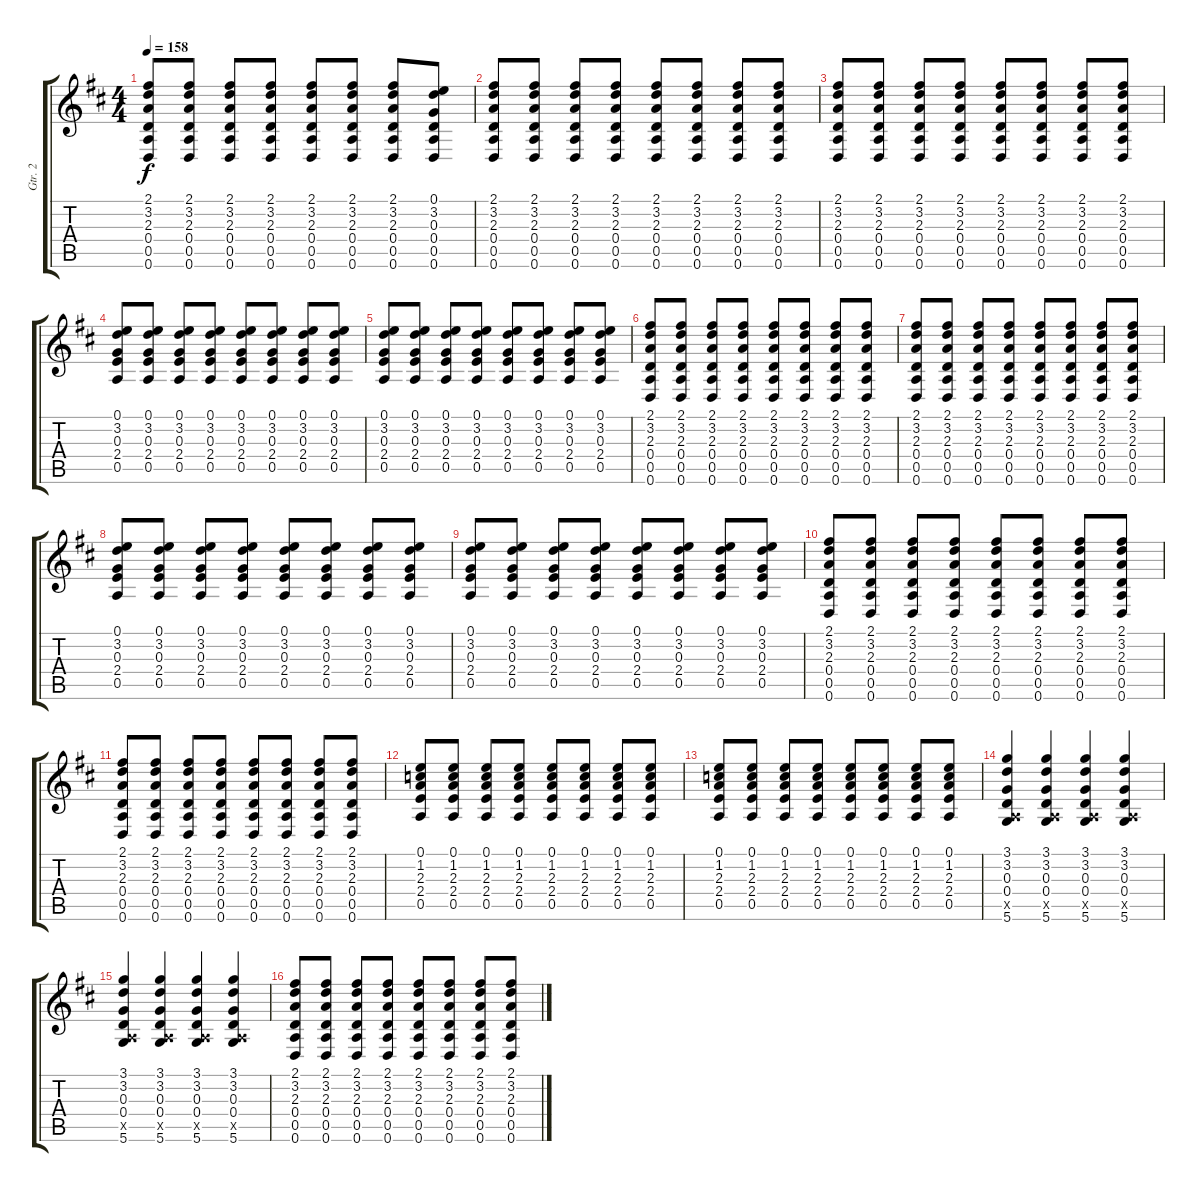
\track ("Gtr. 2" "Gtr. 2") {instrument distortionguitar}
\staff {score tabs}
\tuning (E4 B3 G3 D3 A2 D2) {hide}
\ts (4 4)
\tempo 158
\clef g2
\ks d
(2.1 3.2 2.3 0.4 0.5 0.6).8{dy f} (2.1 3.2 2.3 0.4 0.5 0.6).8 (2.1 3.2 2.3 0.4 0.5 0.6).8 (2.1 3.2 2.3 0.4 0.5 0.6).8 (2.1 3.2 2.3 0.4 0.5 0.6).8 (2.1 3.2 2.3 0.4 0.5 0.6).8 (2.1 3.2 2.3 0.4 0.5 0.6).8 (0.1 3.2 0.3 0.4 0.5 0.6).8 |
(2.1 3.2 2.3 0.4 0.5 0.6).8 (2.1 3.2 2.3 0.4 0.5 0.6).8 (2.1 3.2 2.3 0.4 0.5 0.6).8 (2.1 3.2 2.3 0.4 0.5 0.6).8 (2.1 3.2 2.3 0.4 0.5 0.6).8 (2.1 3.2 2.3 0.4 0.5 0.6).8 (2.1 3.2 2.3 0.4 0.5 0.6).8 (2.1 3.2 2.3 0.4 0.5 0.6).8 |
(2.1 3.2 2.3 0.4 0.5 0.6).8 (2.1 3.2 2.3 0.4 0.5 0.6).8 (2.1 3.2 2.3 0.4 0.5 0.6).8 (2.1 3.2 2.3 0.4 0.5 0.6).8 (2.1 3.2 2.3 0.4 0.5 0.6).8 (2.1 3.2 2.3 0.4 0.5 0.6).8 (2.1 3.2 2.3 0.4 0.5 0.6).8 (2.1 3.2 2.3 0.4 0.5 0.6).8 |
(0.1 3.2 0.3 2.4 0.5).8 (0.1 3.2 0.3 2.4 0.5).8 (0.1 3.2 0.3 2.4 0.5).8 (0.1 3.2 0.3 2.4 0.5).8 (0.1 3.2 0.3 2.4 0.5).8 (0.1 3.2 0.3 2.4 0.5).8 (0.1 3.2 0.3 2.4 0.5).8 (0.1 3.2 0.3 2.4 0.5).8 |
(0.1 3.2 0.3 2.4 0.5).8 (0.1 3.2 0.3 2.4 0.5).8 (0.1 3.2 0.3 2.4 0.5).8 (0.1 3.2 0.3 2.4 0.5).8 (0.1 3.2 0.3 2.4 0.5).8 (0.1 3.2 0.3 2.4 0.5).8 (0.1 3.2 0.3 2.4 0.5).8 (0.1 3.2 0.3 2.4 0.5).8 |
(2.1 3.2 2.3 0.4 0.5 0.6).8 (2.1 3.2 2.3 0.4 0.5 0.6).8 (2.1 3.2 2.3 0.4 0.5 0.6).8 (2.1 3.2 2.3 0.4 0.5 0.6).8 (2.1 3.2 2.3 0.4 0.5 0.6).8 (2.1 3.2 2.3 0.4 0.5 0.6).8 (2.1 3.2 2.3 0.4 0.5 0.6).8 (2.1 3.2 2.3 0.4 0.5 0.6).8 |
(2.1 3.2 2.3 0.4 0.5 0.6).8 (2.1 3.2 2.3 0.4 0.5 0.6).8 (2.1 3.2 2.3 0.4 0.5 0.6).8 (2.1 3.2 2.3 0.4 0.5 0.6).8 (2.1 3.2 2.3 0.4 0.5 0.6).8 (2.1 3.2 2.3 0.4 0.5 0.6).8 (2.1 3.2 2.3 0.4 0.5 0.6).8 (2.1 3.2 2.3 0.4 0.5 0.6).8 |
(0.1 3.2 0.3 2.4 0.5).8 (0.1 3.2 0.3 2.4 0.5).8 (0.1 3.2 0.3 2.4 0.5).8 (0.1 3.2 0.3 2.4 0.5).8 (0.1 3.2 0.3 2.4 0.5).8 (0.1 3.2 0.3 2.4 0.5).8 (0.1 3.2 0.3 2.4 0.5).8 (0.1 3.2 0.3 2.4 0.5).8 |
(0.1 3.2 0.3 2.4 0.5).8 (0.1 3.2 0.3 2.4 0.5).8 (0.1 3.2 0.3 2.4 0.5).8 (0.1 3.2 0.3 2.4 0.5).8 (0.1 3.2 0.3 2.4 0.5).8 (0.1 3.2 0.3 2.4 0.5).8 (0.1 3.2 0.3 2.4 0.5).8 (0.1 3.2 0.3 2.4 0.5).8 |
(2.1 3.2 2.3 0.4 0.5 0.6).8 (2.1 3.2 2.3 0.4 0.5 0.6).8 (2.1 3.2 2.3 0.4 0.5 0.6).8 (2.1 3.2 2.3 0.4 0.5 0.6).8 (2.1 3.2 2.3 0.4 0.5 0.6).8 (2.1 3.2 2.3 0.4 0.5 0.6).8 (2.1 3.2 2.3 0.4 0.5 0.6).8 (2.1 3.2 2.3 0.4 0.5 0.6).8 |
(2.1 3.2 2.3 0.4 0.5 0.6).8 (2.1 3.2 2.3 0.4 0.5 0.6).8 (2.1 3.2 2.3 0.4 0.5 0.6).8 (2.1 3.2 2.3 0.4 0.5 0.6).8 (2.1 3.2 2.3 0.4 0.5 0.6).8 (2.1 3.2 2.3 0.4 0.5 0.6).8 (2.1 3.2 2.3 0.4 0.5 0.6).8 (2.1 3.2 2.3 0.4 0.5 0.6).8 |
(0.1 1.2 2.3 2.4 0.5).8 (0.1 1.2 2.3 2.4 0.5).8 (0.1 1.2 2.3 2.4 0.5).8 (0.1 1.2 2.3 2.4 0.5).8 (0.1 1.2 2.3 2.4 0.5).8 (0.1 1.2 2.3 2.4 0.5).8 (0.1 1.2 2.3 2.4 0.5).8 (0.1 1.2 2.3 2.4 0.5).8 |
(0.1 1.2 2.3 2.4 0.5).8 (0.1 1.2 2.3 2.4 0.5).8 (0.1 1.2 2.3 2.4 0.5).8 (0.1 1.2 2.3 2.4 0.5).8 (0.1 1.2 2.3 2.4 0.5).8 (0.1 1.2 2.3 2.4 0.5).8 (0.1 1.2 2.3 2.4 0.5).8 (0.1 1.2 2.3 2.4 0.5).8 |
(3.1 3.2 0.3 0.4 0.5{x} 5.6).4 (3.1 3.2 0.3 0.4 0.5{x} 5.6).4 (3.1 3.2 0.3 0.4 0.5{x} 5.6).4 (3.1 3.2 0.3 0.4 0.5{x} 5.6).4 |
(3.1 3.2 0.3 0.4 0.5{x} 5.6).4 (3.1 3.2 0.3 0.4 0.5{x} 5.6).4 (3.1 3.2 0.3 0.4 0.5{x} 5.6).4 (3.1 3.2 0.3 0.4 0.5{x} 5.6).4 |
(2.1 3.2 2.3 0.4 0.5 0.6).8 (2.1 3.2 2.3 0.4 0.5 0.6).8 (2.1 3.2 2.3 0.4 0.5 0.6).8 (2.1 3.2 2.3 0.4 0.5 0.6).8 (2.1 3.2 2.3 0.4 0.5 0.6).8 (2.1 3.2 2.3 0.4 0.5 0.6).8 (2.1 3.2 2.3 0.4 0.5 0.6).8 (2.1 3.2 2.3 0.4 0.5 0.6).8
